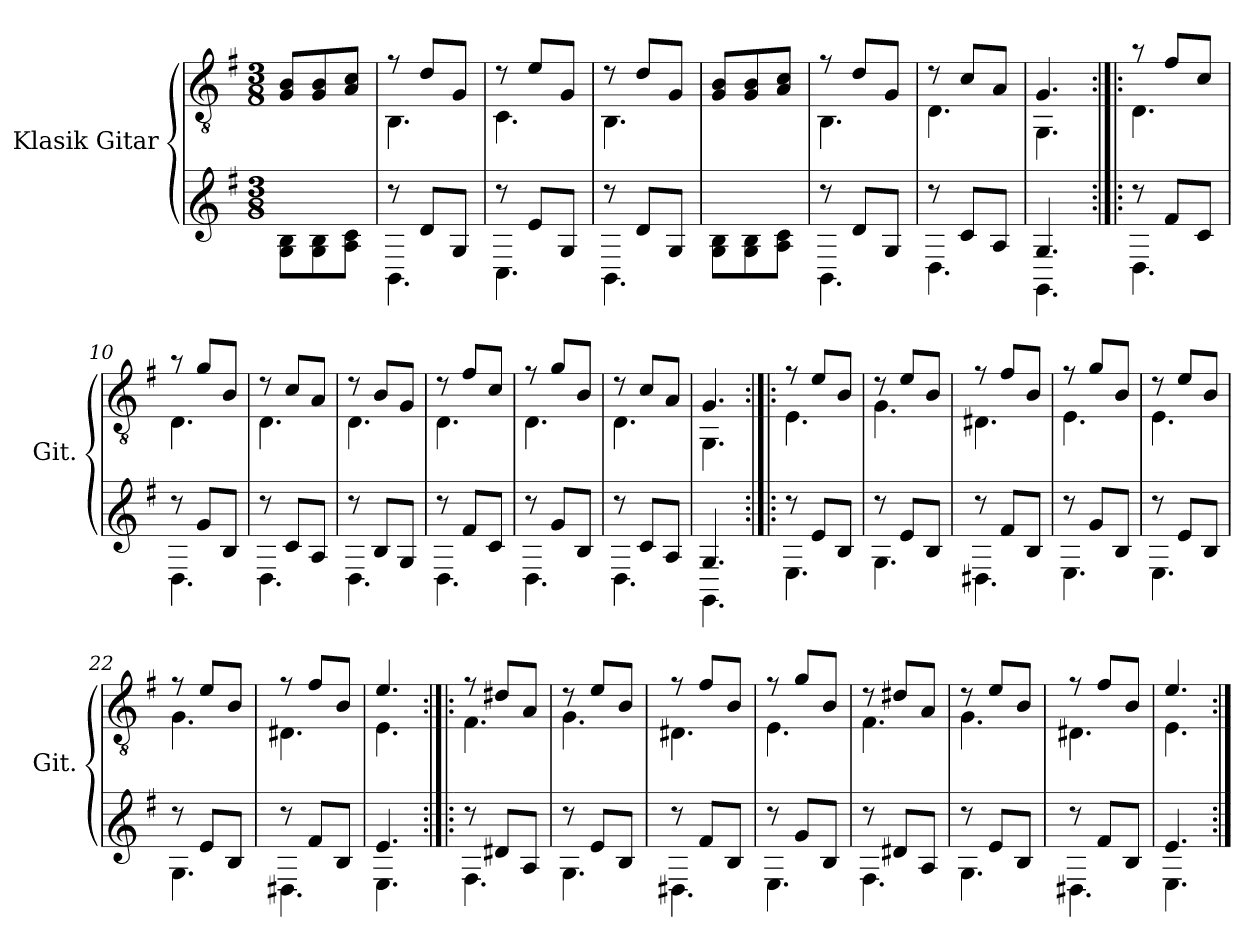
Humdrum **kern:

**kern	**kern
*part1	*part1
*staff2	*staff1
*I"Klasik Gitar	*
*I'Git.	*
*stria6	*
*	*clefGv2
*k[f#]	*k[f#]
*M3/8	*M3/8
*MM105	*MM105
=1	=1
8G\ 8B\L	8G/ 8B/L
8G\ 8B\	8G/ 8B/
8A\ 8c\J	8A/ 8c/J
=2	=2
*^	*^
8r	4.BB\	8r	4.BB\
8d/L	.	8d/L	.
8G/J	.	8G/J	.
=3	=3	=3	=3
8r	4.C\	8r	4.C\
8e/L	.	8e/L	.
8G/J	.	8G/J	.
=4	=4	=4	=4
8r	4.BB\	8r	4.BB\
8d/L	.	8d/L	.
8G/J	.	8G/J	.
*v	*v	*	*
*	*v	*v
=5	=5
8G\ 8B\L	8G/ 8B/L
8G\ 8B\	8G/ 8B/
8A\ 8c\J	8A/ 8c/J
=6	=6
*^	*^
8r	4.BB\	8r	4.BB\
8d/L	.	8d/L	.
8G/J	.	8G/J	.
=7	=7	=7	=7
8r	4.D\	8r	4.D\
8c/L	.	8c/L	.
8A/J	.	8A/J	.
=8	=8	=8	=8
4.G/	4.GG\	4.G/	4.GG\
!!LO:LB:g=z	!!
=9:|!|:	=9:|!|:	=9:|!|:	=9:|!|:
8r	4.D\	8r	4.D\
8f#/L	.	8f#/L	.
8c/J	.	8c/J	.
=10	=10	=10	=10
8r	4.D\	8r	4.D\
8g/L	.	8g/L	.
8B/J	.	8B/J	.
=11	=11	=11	=11
8r	4.D\	8r	4.D\
8c/L	.	8c/L	.
8A/J	.	8A/J	.
=12	=12	=12	=12
8r	4.D\	8r	4.D\
8B/L	.	8B/L	.
8G/J	.	8G/J	.
=13	=13	=13	=13
8r	4.D\	8r	4.D\
8f#/L	.	8f#/L	.
8c/J	.	8c/J	.
=14	=14	=14	=14
8r	4.D\	8r	4.D\
8g/L	.	8g/L	.
8B/J	.	8B/J	.
=15	=15	=15	=15
8r	4.D\	8r	4.D\
8c/L	.	8c/L	.
8A/J	.	8A/J	.
=16	=16	=16	=16
4.G/	4.GG\	4.G/	4.GG\
!!LO:LB:g=z	!!
=17:|!|:	=17:|!|:	=17:|!|:	=17:|!|:
8r	4.E\	8r	4.E\
8e/L	.	8e/L	.
8B/J	.	8B/J	.
=18	=18	=18	=18
8r	4.G\	8r	4.G\
8e/L	.	8e/L	.
8B/J	.	8B/J	.
=19	=19	=19	=19
8r	4.D#\	8r	4.D#X\
8f#/L	.	8f#/L	.
8B/J	.	8B/J	.
=20	=20	=20	=20
8r	4.E\	8r	4.E\
8g/L	.	8g/L	.
8B/J	.	8B/J	.
=21	=21	=21	=21
8r	4.E\	8r	4.E\
8e/L	.	8e/L	.
8B/J	.	8B/J	.
=22	=22	=22	=22
8r	4.G\	8r	4.G\
8e/L	.	8e/L	.
8B/J	.	8B/J	.
=23	=23	=23	=23
8r	4.D#X\	8r	4.D#X\
8f#/L	.	8f#/L	.
8B/J	.	8B/J	.
=24	=24	=24	=24
4.e/	4.E\	4.e/	4.E\
!!LO:LB:g=z	!!
=25:|!|:	=25:|!|:	=25:|!|:	=25:|!|:
8r	4.F#\	8r	4.F#\
8d#/L	.	8d#X/L	.
8A/J	.	8A/J	.
=26	=26	=26	=26
8r	4.G\	8r	4.G\
8e/L	.	8e/L	.
8B/J	.	8B/J	.
=27	=27	=27	=27
8r	4.D#X\	8r	4.D#X\
8f#/L	.	8f#/L	.
8B/J	.	8B/J	.
=28	=28	=28	=28
8r	4.E\	8r	4.E\
8g/L	.	8g/L	.
8B/J	.	8B/J	.
=29	=29	=29	=29
8r	4.F#\	8r	4.F#\
8d#X/L	.	8d#X/L	.
8A/J	.	8A/J	.
=30	=30	=30	=30
8r	4.G\	8r	4.G\
8e/L	.	8e/L	.
8B/J	.	8B/J	.
=31	=31	=31	=31
8r	4.D#X\	8r	4.D#X\
8f#/L	.	8f#/L	.
8B/J	.	8B/J	.
=32	=32	=32	=32
4.e/	4.E\	4.e/	4.E\
*v	*v	*	*
*	*v	*v
=:|!	=:|!
*-	*-
